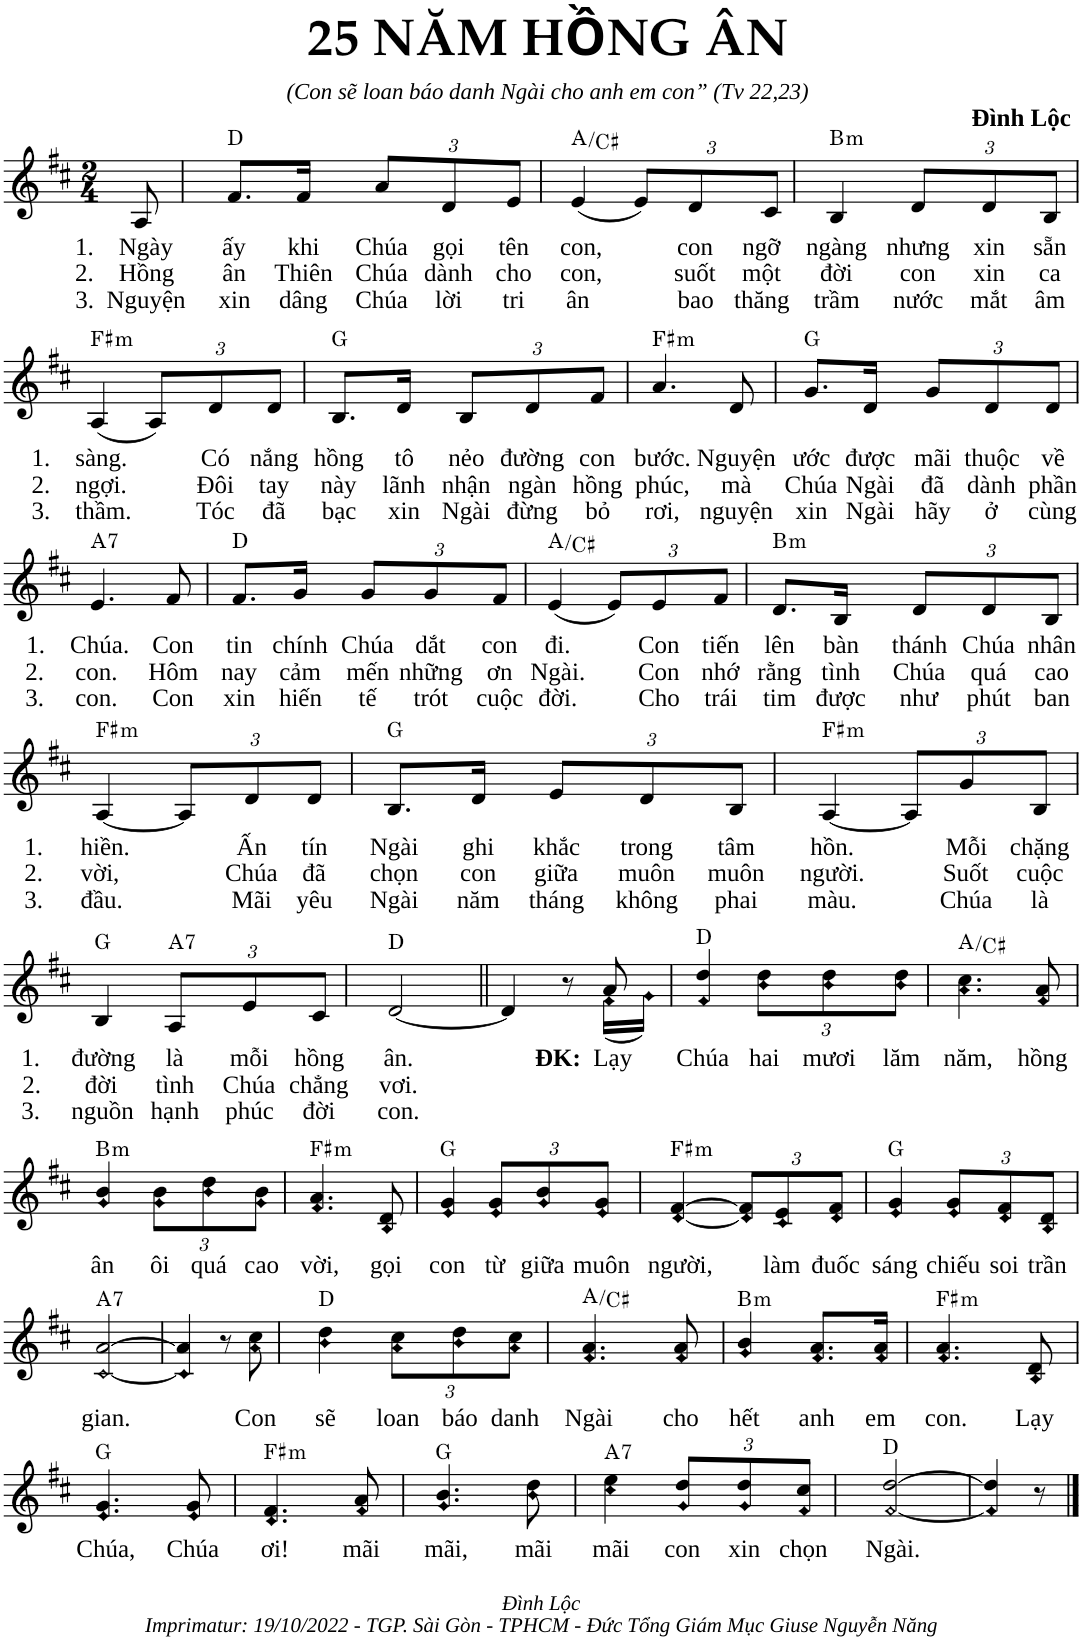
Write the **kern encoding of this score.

**kern	**text	**text	**text	**harte
*part1	*part1	*part1	*part1	*part1
*staff1	*staff1	*staff1	*staff1	*
*I"Piano	*	*	*	*
*I'Pno.	*	*	*	*
*clefG2	*	*	*	*
*k[f#c#]	*	*	*	*
*M2/4	*	*	*	*
=1	=1	=1	=1	=1
!	!LO:LY:b	!LO:LY:b	!LO:LY:b	!
8A/	1. Ngày	2. Hồng	3. Nguyện	.
=2	=2	=2	=2	=2
!	!LO:LY:b	!LO:LY:b	!LO:LY:b	!
8.f#/L	ấy	ân	xin	D:maj
!	!LO:LY:b	!LO:LY:b	!LO:LY:b	!
16f#/Jk	khi	Thiên	dâng	.
*Xbrackettup	*	*	*	*
!	!LO:LY:b	!LO:LY:b	!LO:LY:b	!
12a/L	Chúa	Chúa	Chúa	.
!	!LO:LY:b	!LO:LY:b	!LO:LY:b	!
12d/	gọi	dành	lời	.
!	!LO:LY:b	!LO:LY:b	!LO:LY:b	!
12e/J	tên	cho	tri	.
=3	=3	=3	=3	=3
!	!LO:LY:b	!LO:LY:b	!LO:LY:b	!
(4e/	con,	con,	ân	A:maj/3
12e/L)	.	.	.	.
!	!LO:LY:b	!LO:LY:b	!LO:LY:b	!
12d/	con	suốt	bao	.
!	!LO:LY:b	!LO:LY:b	!LO:LY:b	!
12c#/J	ngỡ	một	thăng	.
=4	=4	=4	=4	=4
!	!LO:LY:b	!LO:LY:b	!LO:LY:b	!LO:H:kt=m
4B/	ngàng	đời	trầm	B:min
!	!LO:LY:b	!LO:LY:b	!LO:LY:b	!
12d/L	nhưng	con	nước	.
!	!LO:LY:b	!LO:LY:b	!LO:LY:b	!
12d/	xin	xin	mắt	.
!	!LO:LY:b	!LO:LY:b	!LO:LY:b	!
12B/J	sẵn	ca	âm	.
!!LO:LB:g=z
=5	=5	=5	=5	=5
!	!LO:LY:b	!LO:LY:b	!LO:LY:b	!LO:H:kt=m
(4A/	1. sàng.	2. ngợi.	3. thầm.	F#:min
12A/L)	.	.	.	.
!	!LO:LY:b	!LO:LY:b	!LO:LY:b	!
12d/	Có	Đôi	Tóc	.
!	!LO:LY:b	!LO:LY:b	!LO:LY:b	!
12d/J	nắng	tay	đã	.
=6	=6	=6	=6	=6
!	!LO:LY:b	!LO:LY:b	!LO:LY:b	!
8.B/L	hồng	này	bạc	G:maj
!	!LO:LY:b	!LO:LY:b	!LO:LY:b	!
16d/Jk	tô	lãnh	xin	.
!	!LO:LY:b	!LO:LY:b	!LO:LY:b	!
12B/L	nẻo	nhận	Ngài	.
!	!LO:LY:b	!LO:LY:b	!LO:LY:b	!
12d/	đường	ngàn	đừng	.
!	!LO:LY:b	!LO:LY:b	!LO:LY:b	!
12f#/J	con	hồng	bỏ	.
=7	=7	=7	=7	=7
!	!LO:LY:b	!LO:LY:b	!LO:LY:b	!LO:H:kt=m
4.a/	bước.	phúc,	rơi,	F#:min
!	!LO:LY:b	!LO:LY:b	!LO:LY:b	!
8d/	Nguyện	mà	nguyện	.
=8	=8	=8	=8	=8
!	!LO:LY:b	!LO:LY:b	!LO:LY:b	!
8.g/L	ước	Chúa	xin	G:maj
!	!LO:LY:b	!LO:LY:b	!LO:LY:b	!
16d/Jk	được	Ngài	Ngài	.
!	!LO:LY:b	!LO:LY:b	!LO:LY:b	!
12g/L	mãi	đã	hãy	.
!	!LO:LY:b	!LO:LY:b	!LO:LY:b	!
12d/	thuộc	dành	ở	.
!	!LO:LY:b	!LO:LY:b	!LO:LY:b	!
12d/J	về	phần	cùng	.
!!LO:LB:g=z
=9	=9	=9	=9	=9
!	!LO:LY:b	!LO:LY:b	!LO:LY:b	!LO:H:kt=7
4.e/	1. Chúa.	2. con.	3. con.	A:7
!	!LO:LY:b	!LO:LY:b	!LO:LY:b	!
8f#/	Con	Hôm	Con	.
=10	=10	=10	=10	=10
!	!LO:LY:b	!LO:LY:b	!LO:LY:b	!
8.f#/L	tin	nay	xin	D:maj
!	!LO:LY:b	!LO:LY:b	!LO:LY:b	!
16g/Jk	chính	cảm	hiến	.
!	!LO:LY:b	!LO:LY:b	!LO:LY:b	!
12g/L	Chúa	mến	tế	.
!	!LO:LY:b	!LO:LY:b	!LO:LY:b	!
12g/	dắt	những	trót	.
!	!LO:LY:b	!LO:LY:b	!LO:LY:b	!
12f#/J	con	ơn	cuộc	.
=11	=11	=11	=11	=11
!	!LO:LY:b	!LO:LY:b	!LO:LY:b	!
(4e/	đi.	Ngài.	đời.	A:maj/3
12e/L)	.	.	.	.
!	!LO:LY:b	!LO:LY:b	!LO:LY:b	!
12e/	Con	Con	Cho	.
!	!LO:LY:b	!LO:LY:b	!LO:LY:b	!
12f#/J	tiến	nhớ	trái	.
=12	=12	=12	=12	=12
!	!LO:LY:b	!LO:LY:b	!LO:LY:b	!LO:H:kt=m
8.d/L	lên	rằng	tim	B:min
!	!LO:LY:b	!LO:LY:b	!LO:LY:b	!
16B/Jk	bàn	tình	được	.
!	!LO:LY:b	!LO:LY:b	!LO:LY:b	!
12d/L	thánh	Chúa	như	.
!	!LO:LY:b	!LO:LY:b	!LO:LY:b	!
12d/	Chúa	quá	phút	.
!	!LO:LY:b	!LO:LY:b	!LO:LY:b	!
12B/J	nhân	cao	ban	.
!!LO:LB:g=z
=13	=13	=13	=13	=13
!	!LO:LY:b	!LO:LY:b	!LO:LY:b	!LO:H:kt=m
[4A/	1. hiền.	2. vời,	3. đầu.	F#:min
12A/L]	.	.	.	.
!	!LO:LY:b	!LO:LY:b	!LO:LY:b	!
12d/	Ấn	Chúa	Mãi	.
!	!LO:LY:b	!LO:LY:b	!LO:LY:b	!
12d/J	tín	đã	yêu	.
=14	=14	=14	=14	=14
!	!LO:LY:b	!LO:LY:b	!LO:LY:b	!
8.B/L	Ngài	chọn	Ngài	G:maj
!	!LO:LY:b	!LO:LY:b	!LO:LY:b	!
16d/Jk	ghi	con	năm	.
!	!LO:LY:b	!LO:LY:b	!LO:LY:b	!
12e/L	khắc	giữa	tháng	.
!	!LO:LY:b	!LO:LY:b	!LO:LY:b	!
12d/	trong	muôn	không	.
!	!LO:LY:b	!LO:LY:b	!LO:LY:b	!
12B/J	tâm	muôn	phai	.
=15	=15	=15	=15	=15
!	!LO:LY:b	!LO:LY:b	!LO:LY:b	!LO:H:kt=m
[4A/	hồn.	người.	màu.	F#:min
12A/L]	.	.	.	.
!	!LO:LY:b	!LO:LY:b	!LO:LY:b	!
12g/	Mỗi	Suốt	Chúa	.
!	!LO:LY:b	!LO:LY:b	!LO:LY:b	!
12B/J	chặng	cuộc	là	.
!!LO:LB:g=z
=16	=16	=16	=16	=16
!	!LO:LY:b	!LO:LY:b	!LO:LY:b	!
4B/	1. đường	2. đời	3. nguồn	G:maj
!	!LO:LY:b	!LO:LY:b	!LO:LY:b	!LO:H:kt=7
12A/L	là	tình	hạnh	A:7
!	!LO:LY:b	!LO:LY:b	!LO:LY:b	!
12e/	mỗi	Chúa	phúc	.
!	!LO:LY:b	!LO:LY:b	!LO:LY:b	!
12c#/J	hồng	chẳng	đời	.
=17	=17	=17	=17	=17
!	!LO:LY:b	!LO:LY:b	!LO:LY:b	!
[2d/	ân.	vơi.	con.	D:maj
=18||	=18||	=18||	=18||	=18||
*^	*	*	*	*
4d/]	4.ryy	.	.	.	.
8r	.	.	.	.	.
!	!	!LO:LY:b	!	!	!
8a/	(16f#\LL	ĐK: Lạy	.	.	.
.	16g\JJ)	.	.	.	.
=19	=19	=19	=19	=19	=19
!	!	!LO:LY:b	!	!	!
*v	*v	*	*	*	*
4f#/ 4dd/	Chúa	.	.	D:maj
!	!LO:LY:b	!	!	!
12b\ 12dd\L	hai	.	.	.
!	!LO:LY:b	!	!	!
12b\ 12dd\	mươi	.	.	.
!	!LO:LY:b	!	!	!
12b\ 12dd\J	lăm	.	.	.
=20	=20	=20	=20	=20
!	!LO:LY:b	!	!	!
4.a\ 4.cc#\	năm,	.	.	A:maj/3
!	!LO:LY:b	!	!	!
8f#/ 8a/	hồng	.	.	.
!!LO:LB:g=z
=21	=21	=21	=21	=21
!	!LO:LY:b	!	!	!LO:H:kt=m
4g/ 4b/	ân	.	.	B:min
!	!LO:LY:b	!	!	!
12g\ 12b\L	ôi	.	.	.
!	!LO:LY:b	!	!	!
12b\ 12dd\	quá	.	.	.
!	!LO:LY:b	!	!	!
12g\ 12b\J	cao	.	.	.
=22	=22	=22	=22	=22
!	!LO:LY:b	!	!	!LO:H:kt=m
4.f#/ 4.a/	vời,	.	.	F#:min
!	!LO:LY:b	!	!	!
8B/ 8d/	gọi	.	.	.
=23	=23	=23	=23	=23
!	!LO:LY:b	!	!	!
4e/ 4g/	con	.	.	G:maj
!	!LO:LY:b	!	!	!
12e/ 12g/L	từ	.	.	.
!	!LO:LY:b	!	!	!
12g/ 12b/	giữa	.	.	.
!	!LO:LY:b	!	!	!
12e/ 12g/J	muôn	.	.	.
=24	=24	=24	=24	=24
!	!LO:LY:b	!	!	!LO:H:kt=m
[4d/ [4f#/	người,	.	.	F#:min
12d/] 12f#/]L	.	.	.	.
!	!LO:LY:b	!	!	!
12c#/ 12e/	làm	.	.	.
!	!LO:LY:b	!	!	!
12d/ 12f#/J	đuốc	.	.	.
=25	=25	=25	=25	=25
!	!LO:LY:b	!	!	!
4e/ 4g/	sáng	.	.	G:maj
!	!LO:LY:b	!	!	!
12e/ 12g/L	chiếu	.	.	.
!	!LO:LY:b	!	!	!
12d/ 12f#/	soi	.	.	.
!	!LO:LY:b	!	!	!
12B/ 12d/J	trần	.	.	.
!!LO:LB:g=z
=26	=26	=26	=26	=26
!	!LO:LY:b	!	!	!LO:H:kt=7
[2c#/ [2a/	gian.	.	.	A:7
=27	=27	=27	=27	=27
4c#/] 4a/]	.	.	.	.
8r	.	.	.	.
!	!LO:LY:b	!	!	!
8a\ 8cc#\	Con	.	.	.
=28	=28	=28	=28	=28
!	!LO:LY:b	!	!	!
4b\ 4dd\	sẽ	.	.	D:maj
!	!LO:LY:b	!	!	!
12a\ 12cc#\L	loan	.	.	.
!	!LO:LY:b	!	!	!
12b\ 12dd\	báo	.	.	.
!	!LO:LY:b	!	!	!
12a\ 12cc#\J	danh	.	.	.
=29	=29	=29	=29	=29
!	!LO:LY:b	!	!	!
4.f#/ 4.a/	Ngài	.	.	A:maj/3
!	!LO:LY:b	!	!	!
8f#/ 8a/	cho	.	.	.
=30	=30	=30	=30	=30
!	!LO:LY:b	!	!	!LO:H:kt=m
4g/ 4b/	hết	.	.	B:min
!	!LO:LY:b	!	!	!
8.f#/ 8.a/L	anh	.	.	.
!	!LO:LY:b	!	!	!
16f#/ 16a/Jk	em	.	.	.
=31	=31	=31	=31	=31
!	!LO:LY:b	!	!	!LO:H:kt=m
4.f#/ 4.a/	con.	.	.	F#:min
!	!LO:LY:b	!	!	!
8B/ 8d/	Lạy	.	.	.
!!LO:LB:g=z
=32	=32	=32	=32	=32
!	!LO:LY:b	!	!	!
4.e/ 4.g/	Chúa,	.	.	G:maj
!	!LO:LY:b	!	!	!
8e/ 8g/	Chúa	.	.	.
=33	=33	=33	=33	=33
!	!LO:LY:b	!	!	!LO:H:kt=m
4.d/ 4.f#/	ơi!	.	.	F#:min
!	!LO:LY:b	!	!	!
8f#/ 8a/	mãi	.	.	.
=34	=34	=34	=34	=34
!	!LO:LY:b	!	!	!
4.g/ 4.b/	mãi,	.	.	G:maj
!	!LO:LY:b	!	!	!
8b\ 8dd\	mãi	.	.	.
=35	=35	=35	=35	=35
!	!LO:LY:b	!	!	!LO:H:kt=7
4cc#\ 4ee\	mãi	.	.	A:7
!	!LO:LY:b	!	!	!
12g/ 12dd/L	con	.	.	.
!	!LO:LY:b	!	!	!
12g/ 12dd/	xin	.	.	.
!	!LO:LY:b	!	!	!
12f#/ 12cc#/J	chọn	.	.	.
=36	=36	=36	=36	=36
!	!LO:LY:b	!	!	!
[2f#/ [2dd/	Ngài.	.	.	D:maj
=37	=37	=37	=37	=37
4f#/] 4dd/]	.	.	.	.
8r	.	.	.	.
==	==	==	==	==
*-	*-	*-	*-	*-
